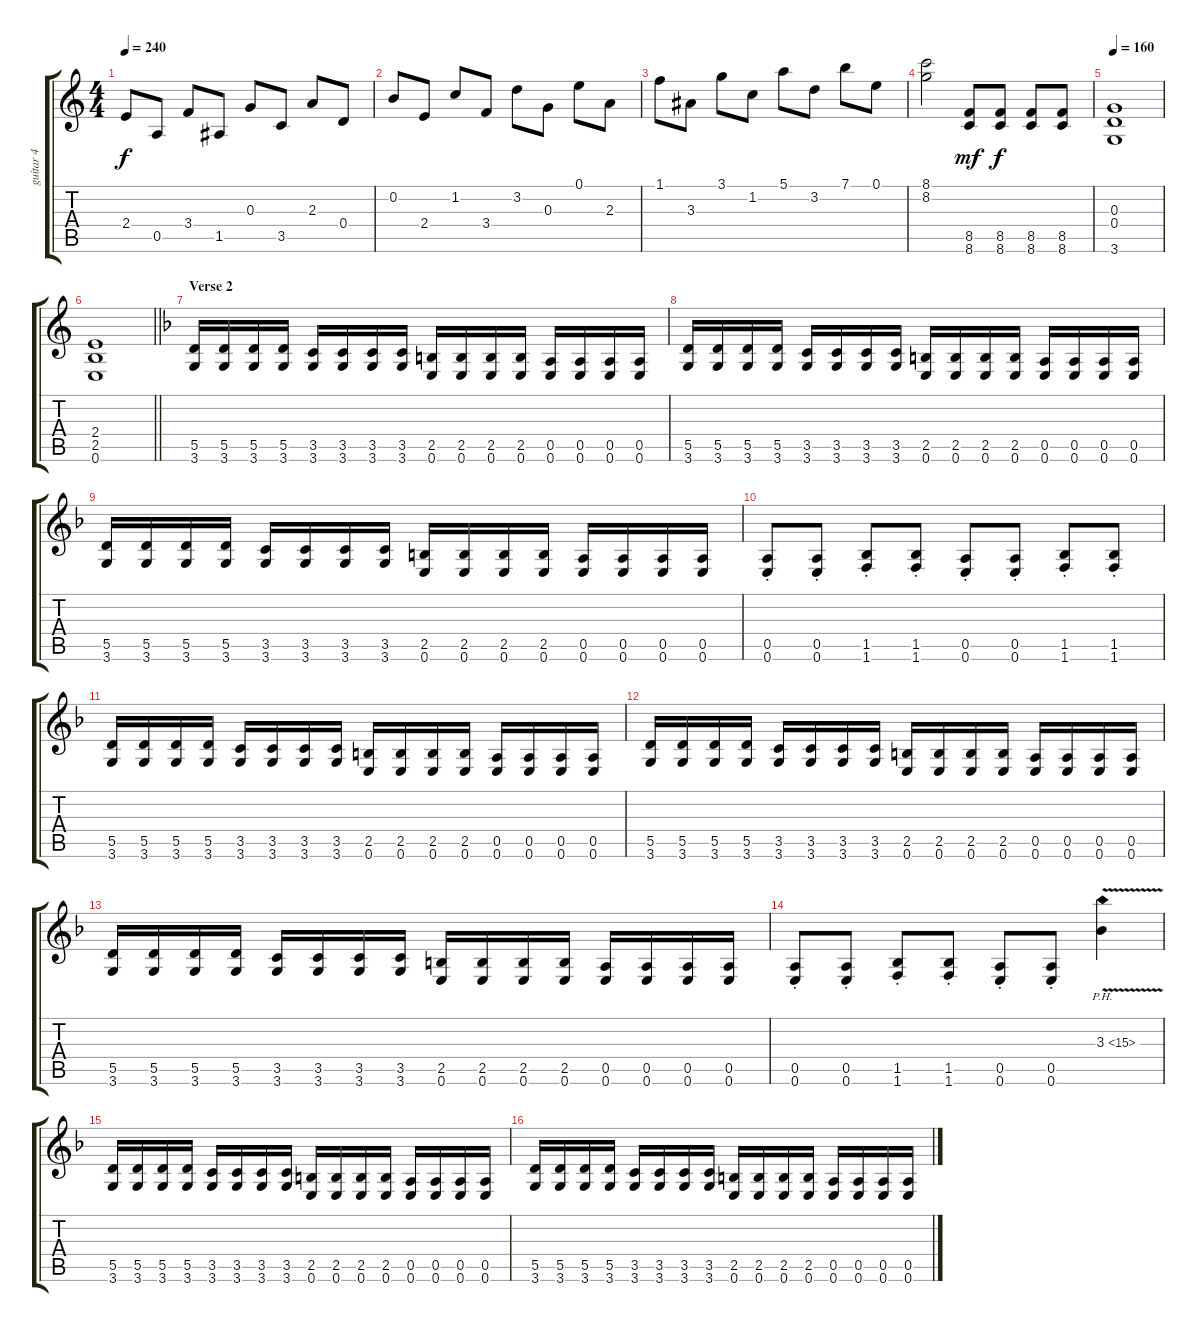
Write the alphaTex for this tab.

\track ("guitar 4" "guitar 4") {instrument distortionguitar}
\staff {score tabs}
\tuning (E4 B3 G3 D3 A2 E2) {hide}
\ts (4 4)
\tempo 240
\clef g2
\ks c
2.4.8{dy f} 0.5.8 3.4.8 1.5.8 0.3.8 3.5.8 2.3.8 0.4.8 |
0.2.8 2.4.8 1.2.8 3.4.8 3.2.8 0.3.8 0.1.8 2.3.8 |
1.1.8 3.3.8 3.1.8 1.2.8 5.1.8 3.2.8 7.1.8 0.1.8 |
(8.1 8.2).2 (8.5 8.6).8{dy mf} (8.5 8.6).8{dy f} (8.5 8.6).8 (8.5 8.6).8 |
\tempo 160
(0.3 0.4 3.6).1 |
\barLineRight lightlight
(2.4 2.5 0.6).1 |
\section ("" "Verse 2")
\ks dminor
(5.5 3.6).16 (5.5 3.6).16 (5.5 3.6).16 (5.5 3.6).16 (3.5 3.6).16 (3.5 3.6).16 (3.5 3.6).16 (3.5 3.6).16 (2.5 0.6).16 (2.5 0.6).16 (2.5 0.6).16 (2.5 0.6).16 (0.5 0.6).16 (0.5 0.6).16 (0.5 0.6).16 (0.5 0.6).16 |
(5.5 3.6).16 (5.5 3.6).16 (5.5 3.6).16 (5.5 3.6).16 (3.5 3.6).16 (3.5 3.6).16 (3.5 3.6).16 (3.5 3.6).16 (2.5 0.6).16 (2.5 0.6).16 (2.5 0.6).16 (2.5 0.6).16 (0.5 0.6).16 (0.5 0.6).16 (0.5 0.6).16 (0.5 0.6).16 |
(5.5 3.6).16 (5.5 3.6).16 (5.5 3.6).16 (5.5 3.6).16 (3.5 3.6).16 (3.5 3.6).16 (3.5 3.6).16 (3.5 3.6).16 (2.5 0.6).16 (2.5 0.6).16 (2.5 0.6).16 (2.5 0.6).16 (0.5 0.6).16 (0.5 0.6).16 (0.5 0.6).16 (0.5 0.6).16 |
(0.5{st} 0.6{st}).8 (0.5{st} 0.6{st}).8 (1.5{st} 1.6{st}).8 (1.5{st} 1.6{st}).8 (0.5{st} 0.6{st}).8 (0.5{st} 0.6{st}).8 (1.5{st} 1.6{st}).8 (1.5{st} 1.6{st}).8 |
(5.5 3.6).16 (5.5 3.6).16 (5.5 3.6).16 (5.5 3.6).16 (3.5 3.6).16 (3.5 3.6).16 (3.5 3.6).16 (3.5 3.6).16 (2.5 0.6).16 (2.5 0.6).16 (2.5 0.6).16 (2.5 0.6).16 (0.5 0.6).16 (0.5 0.6).16 (0.5 0.6).16 (0.5 0.6).16 |
(5.5 3.6).16 (5.5 3.6).16 (5.5 3.6).16 (5.5 3.6).16 (3.5 3.6).16 (3.5 3.6).16 (3.5 3.6).16 (3.5 3.6).16 (2.5 0.6).16 (2.5 0.6).16 (2.5 0.6).16 (2.5 0.6).16 (0.5 0.6).16 (0.5 0.6).16 (0.5 0.6).16 (0.5 0.6).16 |
(5.5 3.6).16 (5.5 3.6).16 (5.5 3.6).16 (5.5 3.6).16 (3.5 3.6).16 (3.5 3.6).16 (3.5 3.6).16 (3.5 3.6).16 (2.5 0.6).16 (2.5 0.6).16 (2.5 0.6).16 (2.5 0.6).16 (0.5 0.6).16 (0.5 0.6).16 (0.5 0.6).16 (0.5 0.6).16 |
(0.5{st} 0.6{st}).8 (0.5{st} 0.6{st}).8 (1.5{st} 1.6{st}).8 (1.5{st} 1.6{st}).8 (0.5{st} 0.6{st}).8 (0.5{st} 0.6{st}).8 3.3{ph 12 v}.4 |
(5.5 3.6).16 (5.5 3.6).16 (5.5 3.6).16 (5.5 3.6).16 (3.5 3.6).16 (3.5 3.6).16 (3.5 3.6).16 (3.5 3.6).16 (2.5 0.6).16 (2.5 0.6).16 (2.5 0.6).16 (2.5 0.6).16 (0.5 0.6).16 (0.5 0.6).16 (0.5 0.6).16 (0.5 0.6).16 |
(5.5 3.6).16 (5.5 3.6).16 (5.5 3.6).16 (5.5 3.6).16 (3.5 3.6).16 (3.5 3.6).16 (3.5 3.6).16 (3.5 3.6).16 (2.5 0.6).16 (2.5 0.6).16 (2.5 0.6).16 (2.5 0.6).16 (0.5 0.6).16 (0.5 0.6).16 (0.5 0.6).16 (0.5 0.6).16
